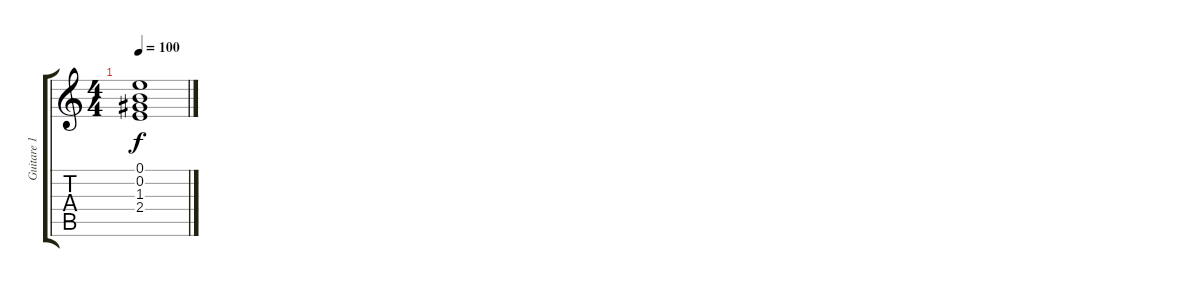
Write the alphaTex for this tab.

\track ("Guitare 1" "Guitare 1") {instrument acousticguitarnylon}
\staff {score tabs}
\tuning (E4 B3 G3 D3 A2 E2) {hide}
\ts (4 4)
\tempo 100
\clef g2
\ks c
(0.1{t} 0.2{t} 1.3{t} 2.4{t}).1{dy f}
